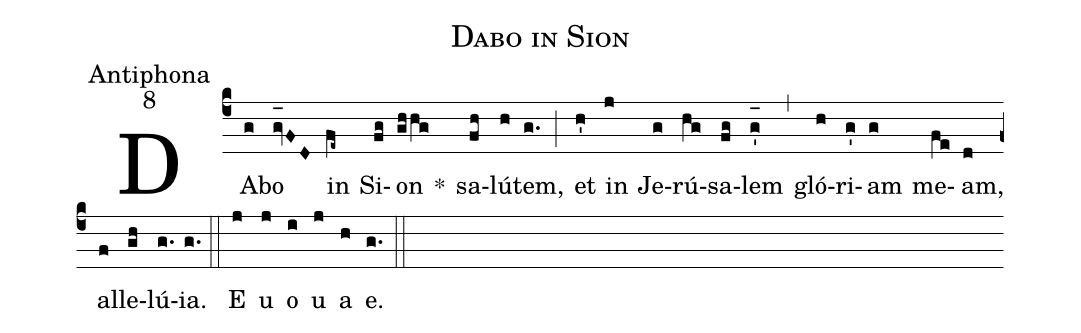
name:Dabo in Sion;
office-part:Antiphona;
mode:8;
%%
(c4) DA(g)bo(gv_[oh:h]FD) in(fe~) Si(fg)on(ghhg) *() sa(fh)lú(h)tem,(g.) (;) et(h') in(j) Je(g)rú(hg)sa(fg)lem(g'_[oh:h]) (,) gló(h)ri(g')am(g) me(fe)am,(d) al(f)le(gh)lú(g.){ia}.(g.) (::) <eu>E(j) u(j) o(i) u(j) a(h) e.</eu>(g.) (::)
